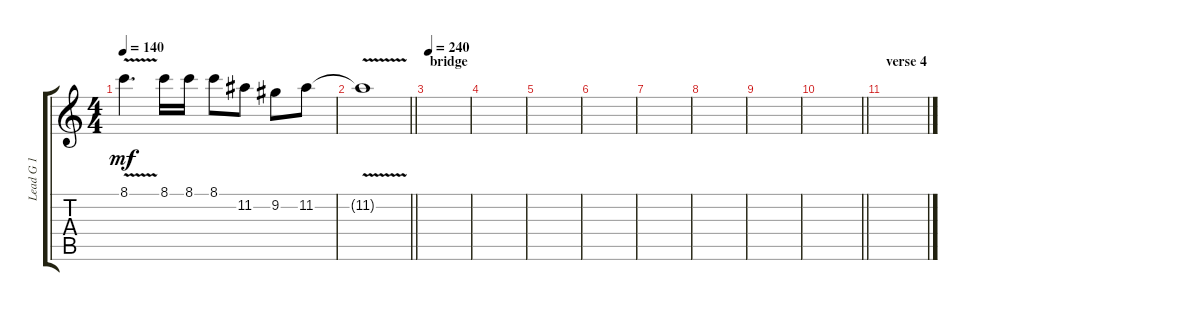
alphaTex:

\track ("Lead G 1" "Lead G 1") {instrument overdrivenguitar}
\staff {score tabs}
\tuning (E4 B3 G3 D3 A2 D2) {hide}
\ts (4 4)
\tempo 140
\clef g2
\ks c
8.1{v}.4{d dy mf} 8.1.16 8.1.16 8.1.8 11.2.8 9.2.8 11.2.8 |
\barLineRight lightlight
11.2{v t}.1 |
\section ("" "bridge")
\tempo 240
|
|
|
|
|
|
|
\barLineRight lightlight
|
\section ("" "verse 4 ")
